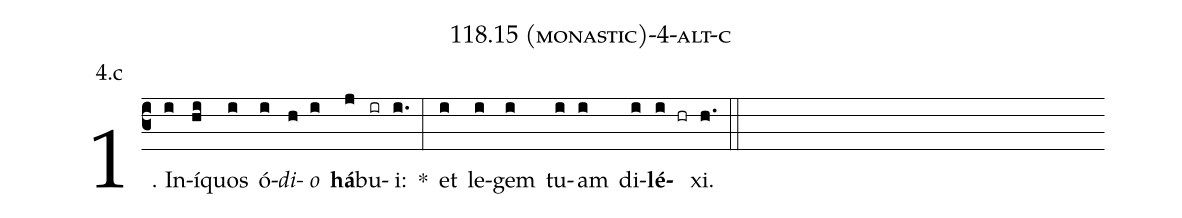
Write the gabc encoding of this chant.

name: 118.15 (monastic)-4-alt-c;
annotation: 4.c;
%%
(c3)1. In(i)í(hi)quos(i) ó(i)<i>di</i>(h)<i>o</i>(i) <b>há</b>(j)bu(ir)i:(i.) *(:) et(i) le(i)gem(i) tu(i)am(i) di(i)<b>lé</b>(i hr)xi.(h.) (::)
